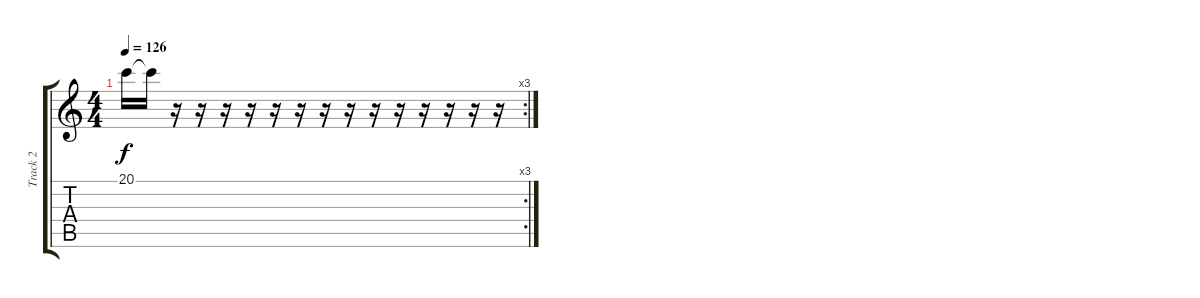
\track ("Track 2" "Track 2") {instrument lead5charang}
\staff {score tabs}
\tuning (E4 B3 G3 D3 A2 E2) {hide}
\rc 3
\ts (4 4)
\tempo 126
\clef g2
\ks c
20.1.16{dy f} 20.1{t}.16 r.16 r.16 r.16 r.16 r.16 r.16 r.16 r.16 r.16 r.16 r.16 r.16 r.16 r.16
